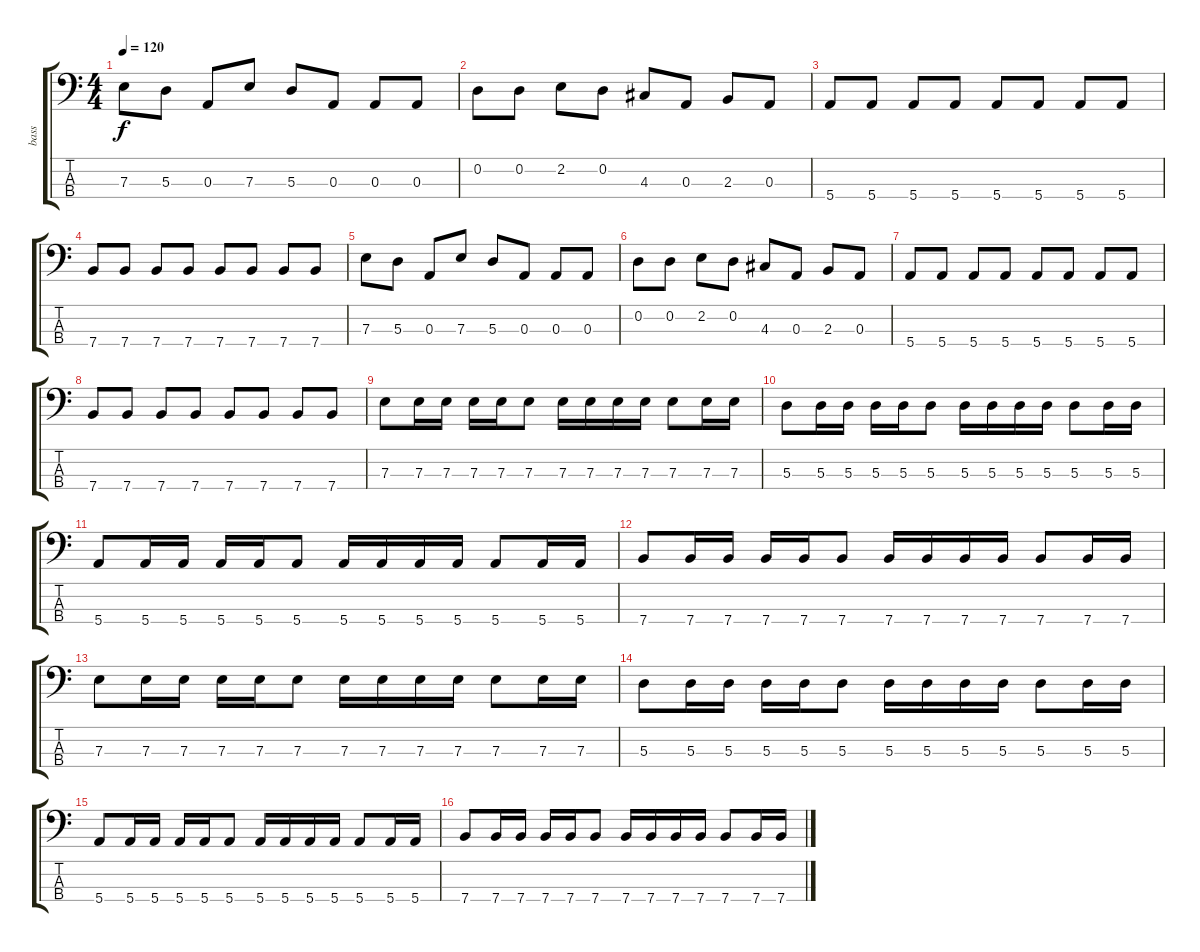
\track ("bass" "bass") {instrument electricbassfinger}
\staff {score tabs}
\tuning (G2 D2 A1 E1) {hide}
\ts (4 4)
\tempo 120
\clef f4
\ks c
7.3.8{dy f} 5.3.8 0.3.8 7.3.8 5.3.8 0.3.8 0.3.8 0.3.8 |
0.2.8 0.2.8 2.2.8 0.2.8 4.3.8 0.3.8 2.3.8 0.3.8 |
5.4.8 5.4.8 5.4.8 5.4.8 5.4.8 5.4.8 5.4.8 5.4.8 |
7.4.8 7.4.8 7.4.8 7.4.8 7.4.8 7.4.8 7.4.8 7.4.8 |
7.3.8 5.3.8 0.3.8 7.3.8 5.3.8 0.3.8 0.3.8 0.3.8 |
0.2.8 0.2.8 2.2.8 0.2.8 4.3.8 0.3.8 2.3.8 0.3.8 |
5.4.8 5.4.8 5.4.8 5.4.8 5.4.8 5.4.8 5.4.8 5.4.8 |
7.4.8 7.4.8 7.4.8 7.4.8 7.4.8 7.4.8 7.4.8 7.4.8 |
7.3.8 7.3.16 7.3.16 7.3.16 7.3.16 7.3.8 7.3.16 7.3.16 7.3.16 7.3.16 7.3.8 7.3.16 7.3.16 |
5.3.8 5.3.16 5.3.16 5.3.16 5.3.16 5.3.8 5.3.16 5.3.16 5.3.16 5.3.16 5.3.8 5.3.16 5.3.16 |
5.4.8 5.4.16 5.4.16 5.4.16 5.4.16 5.4.8 5.4.16 5.4.16 5.4.16 5.4.16 5.4.8 5.4.16 5.4.16 |
7.4.8 7.4.16 7.4.16 7.4.16 7.4.16 7.4.8 7.4.16 7.4.16 7.4.16 7.4.16 7.4.8 7.4.16 7.4.16 |
7.3.8 7.3.16 7.3.16 7.3.16 7.3.16 7.3.8 7.3.16 7.3.16 7.3.16 7.3.16 7.3.8 7.3.16 7.3.16 |
5.3.8 5.3.16 5.3.16 5.3.16 5.3.16 5.3.8 5.3.16 5.3.16 5.3.16 5.3.16 5.3.8 5.3.16 5.3.16 |
5.4.8 5.4.16 5.4.16 5.4.16 5.4.16 5.4.8 5.4.16 5.4.16 5.4.16 5.4.16 5.4.8 5.4.16 5.4.16 |
7.4.8 7.4.16 7.4.16 7.4.16 7.4.16 7.4.8 7.4.16 7.4.16 7.4.16 7.4.16 7.4.8 7.4.16 7.4.16
